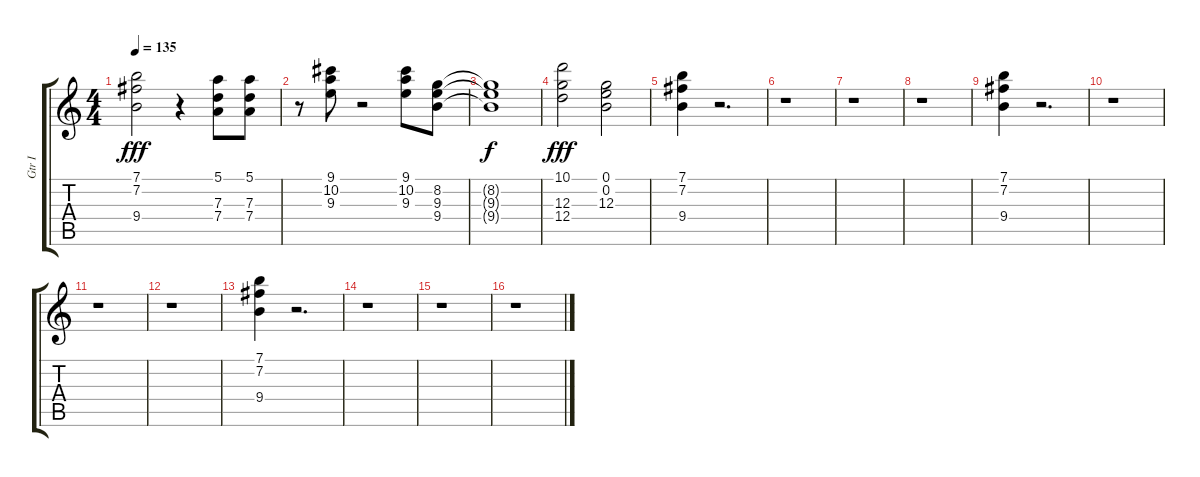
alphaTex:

\track ("Gtr I" "Gtr I") {instrument overdrivenguitar}
\staff {score tabs}
\tuning (E4 B3 G3 D3 A2 E2) {hide}
\ts (4 4)
\tempo 135
\clef g2
\ks c
(7.1 7.2 9.4).2{dy fff} r.4 (5.1 7.3 7.4).8 (5.1 7.3 7.4).8 |
r.8 (9.1 10.2 9.3).8 r.2 (9.1 10.2 9.3).8 (8.2 9.3 9.4).8 |
(8.2{t} 9.3{t} 9.4{t}).1{dy f} |
(10.1 12.3 12.4).2{dy fff} (0.1 0.2 12.3).2 |
(7.1 7.2 9.4).4 r.2{d} |
r.1 |
r.1 |
r.1 |
(7.1 7.2 9.4).4{volume 12} r.2{d} |
r.1 |
r.1 |
r.1 |
(7.1 7.2 9.4).4{volume 12} r.2{d} |
r.1 |
r.1 |
r.1
